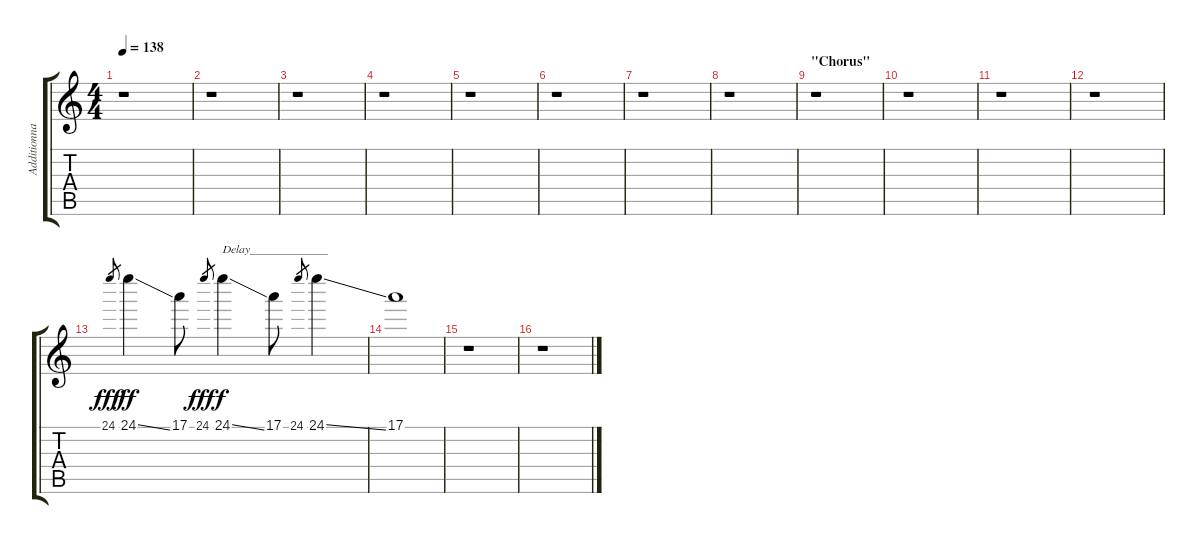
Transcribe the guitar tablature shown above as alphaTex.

\track ("Additionnal Guitar" "Additionna") {instrument distortionguitar}
\staff {score tabs}
\tuning (E4 B3 G3 D3 A2 E2) {hide}
\ts (4 4)
\tempo 138
\clef g2
\ks c
r.1{dy fff} |
r.1 |
r.1 |
r.1 |
r.1 |
r.1 |
r.1 |
r.1 |
\section ("" "\"Chorus\"")
r.1 |
r.1 |
r.1 |
r.1 |
24.1.8{gr} 24.1{ss}.4{dy ff volume 14} 17.1.8 24.1.8{gr dy fff} 24.1{ss}.4{txt "Delay_____________" dy f} 17.1.8 24.1.8{gr} 24.1{ss}.4 |
17.1.1 |
r.1 |
r.1
